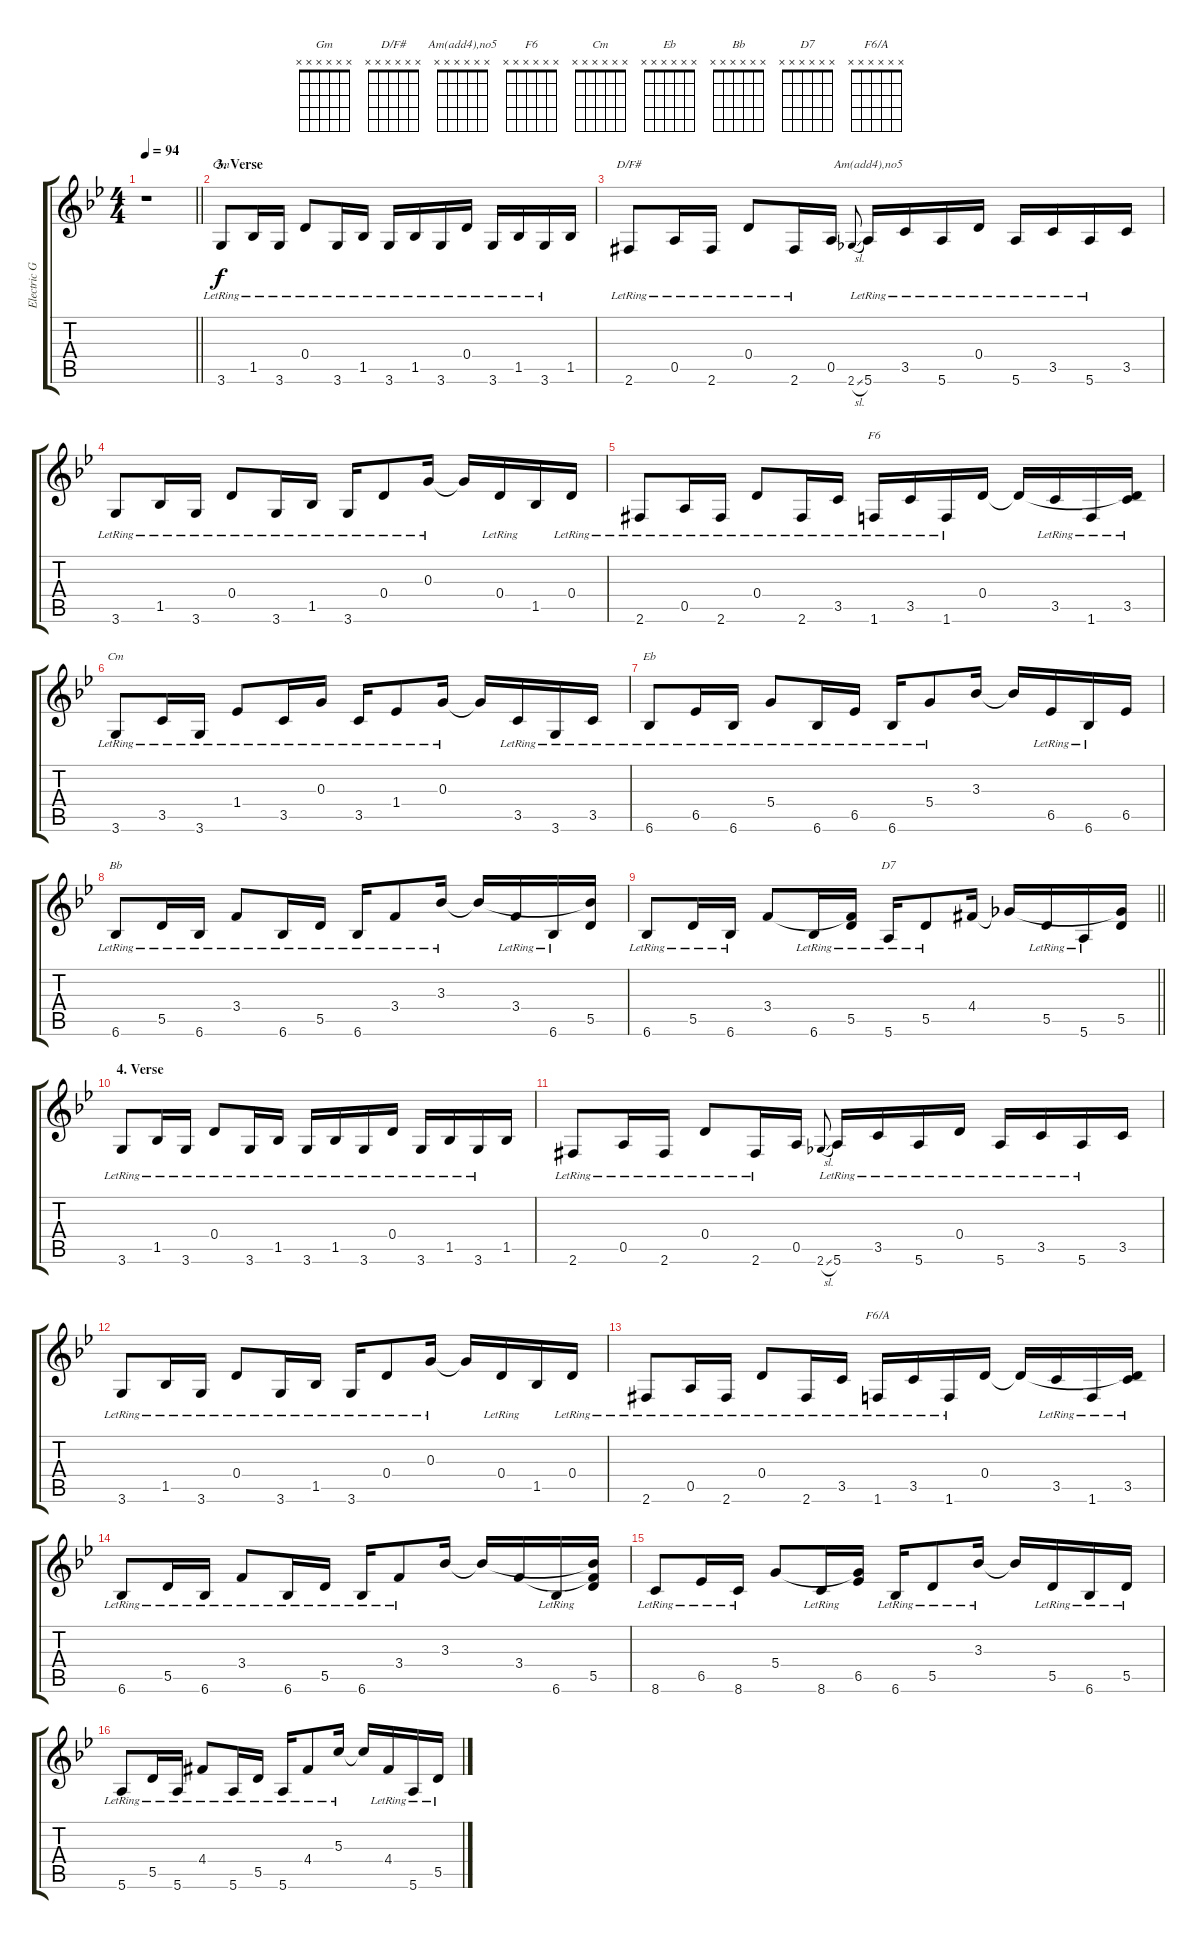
\track ("Electric Guitar, clean" "Electric G") {instrument electricguitarclean}
\staff {score tabs}
\tuning (E4 B3 G3 D3 A2 E2) {hide}
\chord ("Gm" x x x x x x)
\chord ("D/F#" x x x x x x)
\chord ("Am(add4),no5" x x x x x x)
\chord ("F6" x x x x x x)
\chord ("Cm" x x x x x x)
\chord ("Eb" x x x x x x)
\chord ("Bb" x x x x x x)
\chord ("D7" x x x x x x)
\chord ("F6/A" x x x x x x)
\ts (4 4)
\tempo 94
\clef g2
\barLineRight lightlight
\ks gminor
r.1{dy f} |
\section ("" "3. Verse")
3.6{lr}.8{ch "Gm"} 1.5{lr}.16 3.6{lr}.16 0.4{lr}.8 3.6{lr}.16 1.5{lr}.16 3.6{lr}.16 1.5{lr}.16 3.6{lr}.16 0.4{lr}.16 3.6{lr}.16 1.5{lr}.16 3.6{lr}.16 1.5.16 |
2.6{lr acc #}.8{ch "D/F#"} 0.5{lr}.16 2.6{lr acc #}.16 0.4{lr}.8 2.6{lr acc #}.16 0.5.16 2.6{sl}.8{gr onbeat} 5.6{lr}.16{ch "Am(add4),no5"} 3.5{lr}.16 5.6{lr}.16 0.4{lr}.16 5.6{lr}.16 3.5{lr}.16 5.6{lr}.16 3.5.16 |
3.6{lr}.8 1.5{lr}.16 3.6{lr}.16 0.4{lr}.8 3.6{lr}.16 1.5{lr}.16 3.6{lr}.16 0.4{lr}.8 0.3{lr}.16 0.3{t}.16 0.4{lr}.16 1.5.16 0.4{lr}.16 |
2.6{lr acc #}.8 0.5{lr}.16 2.6{lr acc #}.16 0.4{lr}.8 2.6{lr acc #}.16 3.5{lr}.16 1.6{lr}.16{ch "F6"} 3.5{lr}.16 1.6{lr}.16 0.4.16 0.4{t}.16 3.5{lr}.16 1.6{lr}.16 (0.4{t} 3.5{lr}).16 |
3.6{lr}.8{ch "Cm"} 3.5{lr}.16 3.6{lr}.16 1.4{lr}.8 3.5{lr}.16 0.3{lr}.16 3.5{lr}.16 1.4{lr}.8 0.3{lr}.16 0.3{t}.16 3.5{lr}.16 3.6{lr}.16 3.5{lr}.16 |
6.6{lr}.8{ch "Eb"} 6.5{lr}.16 6.6{lr}.16 5.4{lr}.8 6.6{lr}.16 6.5{lr}.16 6.6{lr}.16 5.4{lr}.8 3.3.16 3.3{t}.16 6.5{lr}.16 6.6{lr}.16 6.5.16 |
6.6{lr}.8{ch "Bb"} 5.5{lr}.16 6.6{lr}.16 3.4{lr}.8 6.6{lr}.16 5.5{lr}.16 6.6{lr}.16 3.4{lr}.8 3.3{lr}.16 3.3{t}.16 3.4{lr}.16 6.6{lr}.16 (3.3{t} 5.5).16 |
\barLineRight lightlight
6.6{lr}.8 5.5{lr}.16 6.6{lr}.16 3.4.8 6.6{lr}.16 (3.4{t} 5.5{lr}).16 5.6{lr}.16{ch "D7"} 5.5{lr}.8 4.4{acc #}.16 4.4{t}.16 5.5{lr}.16 5.6{lr}.16 (4.4{t} 5.5).16 |
\section ("" "4. Verse")
3.6{lr}.8 1.5{lr}.16 3.6{lr}.16 0.4{lr}.8 3.6{lr}.16 1.5{lr}.16 3.6{lr}.16 1.5{lr}.16 3.6{lr}.16 0.4{lr}.16 3.6{lr}.16 1.5{lr}.16 3.6{lr}.16 1.5.16 |
2.6{lr acc #}.8 0.5{lr}.16 2.6{lr acc #}.16 0.4{lr}.8 2.6{lr acc #}.16 0.5.16 2.6{sl}.8{gr onbeat} 5.6{lr}.16 3.5{lr}.16 5.6{lr}.16 0.4{lr}.16 5.6{lr}.16 3.5{lr}.16 5.6{lr}.16 3.5.16 |
3.6{lr}.8 1.5{lr}.16 3.6{lr}.16 0.4{lr}.8 3.6{lr}.16 1.5{lr}.16 3.6{lr}.16 0.4{lr}.8 0.3{lr}.16 0.3{t}.16 0.4{lr}.16 1.5.16 0.4{lr}.16 |
2.6{lr acc #}.8 0.5{lr}.16 2.6{lr acc #}.16 0.4{lr}.8 2.6{lr acc #}.16 3.5{lr}.16 1.6{lr}.16{ch "F6/A"} 3.5{lr}.16 1.6{lr}.16 0.4.16 0.4{t}.16 3.5{lr}.16 1.6{lr}.16 (0.4{t} 3.5{lr}).16 |
6.6{lr}.8 5.5{lr}.16 6.6{lr}.16 3.4{lr}.8 6.6{lr}.16 5.5{lr}.16 6.6{lr}.16 3.4{lr}.8 3.3.16 3.3{t}.16 3.4.16 6.6{lr}.16 (3.3{t} 3.4{t} 5.5).16 |
8.6{lr}.8 6.5{lr}.16 8.6{lr}.16 5.4.8 8.6{lr}.16 (5.4{t} 6.5).16 6.6{lr}.16 5.5{lr}.8 3.3{lr}.16 3.3{t}.16 5.5{lr}.16 6.6{lr}.16 5.5{lr}.16 |
5.6{lr}.8 5.5{lr}.16 5.6{lr}.16 4.4{lr acc #}.8 5.6{lr}.16 5.5{lr}.16 5.6{lr}.16 4.4{lr acc #}.8 5.3{lr}.16 5.3{t}.16 4.4{lr acc #}.16 5.6{lr}.16 5.5{lr}.16
